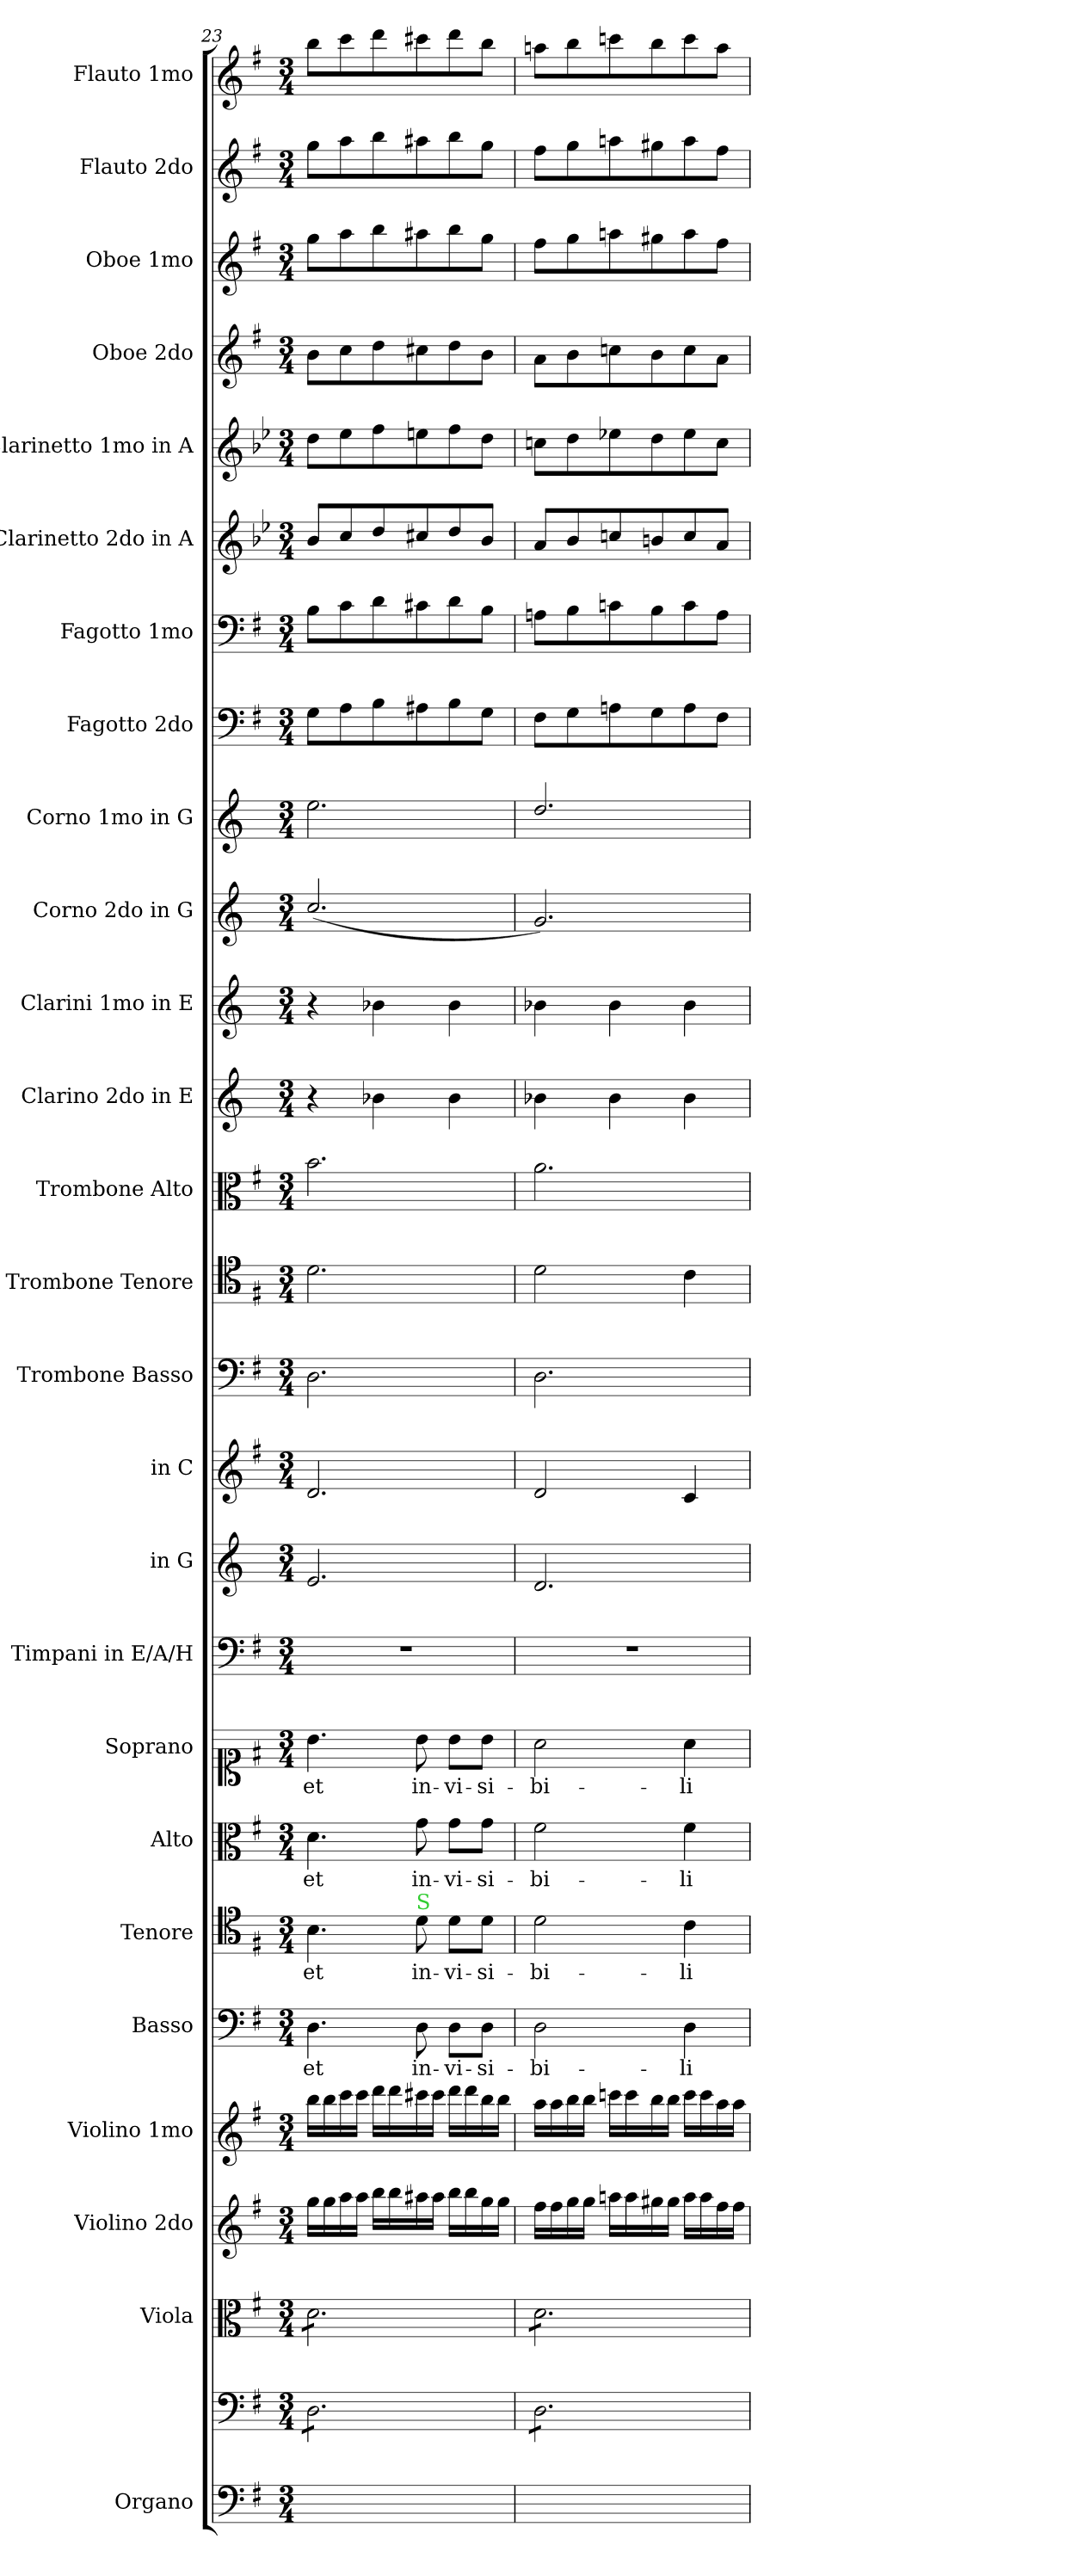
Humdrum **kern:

**kern	**kern	**kern	**kern	**kern	**kern	**text	**kern	**text	**kern	**text	**kern	**text	**kern	**kern	**kern	**kern	**kern	**kern	**kern	**kern	**kern	**kern	**kern	**kern	**kern	**kern	**kern	**kern	**kern	**kern
*part26	*part26	*part25	*part24	*part23	*part22	*part22	*part21	*part21	*part20	*part20	*part19	*part19	*part18	*part17	*part16	*part15	*part14	*part13	*part12	*part11	*part10	*part9	*part8	*part7	*part6	*part5	*part4	*part3	*part2	*part1
*staff27	*staff26	*staff25	*staff24	*staff23	*staff22	*staff22	*staff21	*staff21	*staff20	*staff20	*staff19	*staff19	*staff18	*staff17	*staff16	*staff15	*staff14	*staff13	*staff12	*staff11	*staff10	*staff9	*staff8	*staff7	*staff6	*staff5	*staff4	*staff3	*staff2	*staff1
*I"Organo	*	*I"Viola	*I"Violino 2do	*I"Violino 1mo	*I"Basso	*	*I"Tenore	*	*I"Alto	*	*I"Soprano	*	*I"Timpani in E/A/H	*I"in G	*I"in C	*I"Trombone Basso	*I"Trombone Tenore	*I"Trombone Alto	*I"Clarino 2do in E	*I"Clarini 1mo in E	*I"Corno 2do in G	*I"Corno 1mo in G	*I"Fagotto 2do	*I"Fagotto 1mo	*I"Clarinetto 2do in A	*I"Clarinetto 1mo in A	*I"Oboe 2do	*I"Oboe 1mo	*I"Flauto 2do	*I"Flauto 1mo
*I'Org	*	*I'Va	*	*	*I'B	*	*I'T	*	*I'A	*	*I'S	*	*I'Timp	*	*	*	*	*	*	*I'Clno I	*	*I'Cor I	*	*	*I'Cl II	*I'Cl I	*	*	*	*
*clefF4	*clefF4	*clefC3	*clefG2	*clefG2	*clefF4	*	*clefC4	*	*clefC3	*	*clefC1	*	*clefF4	*clefG2	*clefG2	*clefF4	*clefC4	*clefC3	*clefG2	*clefG2	*clefG2	*clefG2	*clefF4	*clefF4	*clefG2	*clefG2	*clefG2	*clefG2	*clefG2	*clefG2
*	*	*	*	*	*	*	*	*	*	*	*	*	*	*ITrd3c5	*	*	*	*	*ITrd-2c-4	*ITrd-2c-4	*ITrd3c5	*ITrd3c5	*	*	*ITrd2c3	*ITrd2c3	*	*	*	*
*k[f#]	*k[f#]	*k[f#]	*k[f#]	*k[f#]	*k[f#]	*	*k[f#]	*	*k[f#]	*	*k[f#]	*	*k[f#]	*k[f#]	*k[f#]	*k[f#]	*k[f#]	*k[f#]	*k[f#c#g#d#]	*k[f#c#g#d#]	*k[f#]	*k[f#]	*k[f#]	*k[f#]	*k[f#]	*k[f#]	*k[f#]	*k[f#]	*k[f#]	*k[f#]
*e:	*e:	*e:	*e:	*e:	*e:	*	*e:	*	*e:	*	*e:	*	*	*	*	*e:	*e:	*e:	*	*	*	*	*e:	*e:	*	*	*e:	*e:	*e:	*e:
*M3/4	*M3/4	*M3/4	*M3/4	*M3/4	*M3/4	*	*M3/4	*	*M3/4	*	*M3/4	*	*M3/4	*M3/4	*M3/4	*M3/4	*M3/4	*M3/4	*M3/4	*M3/4	*M3/4	*M3/4	*M3/4	*M3/4	*M3/4	*M3/4	*M3/4	*M3/4	*M3/4	*M3/4
=23	=23	=23	=23	=23	=23	=23	=23	=23	=23	=23	=23	=23	=23	=23	=23	=23	=23	=23	=23	=23	=23	=23	=23	=23	=23	=23	=23	=23	=23	=23
*	*tremolo	*	*	*	*	*	*	*	*	*	*	*	*	*	*	*	*	*	*	*	*	*	*	*	*	*	*	*	*	*
*	*	*tremolo	*	*	*	*	*	*	*	*	*	*	*	*	*	*	*	*	*	*	*	*	*	*	*	*	*	*	*	*
2.ryy	8D\L	8d\L	16gg\LL	16bb\LL	4.D\	et	4.B\	et	4.d\	et	4.b\	et	2.r	2.B/	2.d/	2.D\	2.d\	2.b\	4r	4r	(>2.g/	2.b\	8G\L	8B\L	8g/L	8b\L	8b\L	8gg\L	8gg\L	8bb\L
.	.	.	16gg\	16bb\	.	.	.	.	.	.	.	.	.	.	.	.	.	.	.	.	.	.	.	.	.	.	.	.	.	.
.	8D\	8d\	16aa\	16ccc\	.	.	.	.	.	.	.	.	.	.	.	.	.	.	.	.	.	.	8A\	8c\	8a/	8cc\	8cc\	8aa\	8aa\	8ccc\
.	.	.	16aa\JJ	16ccc\JJ	.	.	.	.	.	.	.	.	.	.	.	.	.	.	.	.	.	.	.	.	.	.	.	.	.	.
.	8D\	8d\	16bb\LL	16ddd\LL	.	.	.	.	.	.	.	.	.	.	.	.	.	.	4ddn\	4ddn\	.	.	8B\	8d\	8b\	8dd\	8dd\	8bb\	8bb\	8ddd\
.	.	.	16bb\	16ddd\	.	.	.	.	.	.	.	.	.	.	.	.	.	.	.	.	.	.	.	.	.	.	.	.	.	.
!	!	!	!	!	!	!	!LO:TX:a:color=limegreen:t=S	!	!	!	!	!	!	!	!	!	!	!	!	!	!	!	!	!	!	!	!	!	!	!
.	8D\	8d\	16aa#X\	16ccc#X\	8D\	in-	8d\	in-	8g\	in-	8b\	in-	.	.	.	.	.	.	.	.	.	.	8A#X\	8c#X\	8a#X/	8cc#X\	8cc#X\	8aa#X\	8aa#X\	8ccc#X\
.	.	.	16aa#\JJ	16ccc#\JJ	.	.	.	.	.	.	.	.	.	.	.	.	.	.	.	.	.	.	.	.	.	.	.	.	.	.
.	8D\	8d\	16bb\LL	16ddd\LL	8D\L	-vi-	8d\L	-vi-	8g\L	-vi-	8b\L	-vi-	.	.	.	.	.	.	4dd\	4dd\	.	.	8B\	8d\	8b\	8dd\	8dd\	8bb\	8bb\	8ddd\
.	.	.	16bb\	16ddd\	.	.	.	.	.	.	.	.	.	.	.	.	.	.	.	.	.	.	.	.	.	.	.	.	.	.
.	8D\J	8d\J	16gg\	16bb\	8D\J	-si-	8d\J	-si-	8g\J	-si-	8b\J	-si-	.	.	.	.	.	.	.	.	.	.	8G\J	8B\J	8g/J	8b\J	8b\J	8gg\J	8gg\J	8bb\J
.	.	.	16gg\JJ	16bb\JJ	.	.	.	.	.	.	.	.	.	.	.	.	.	.	.	.	.	.	.	.	.	.	.	.	.	.
=24	=24	=24	=24	=24	=24	=24	=24	=24	=24	=24	=24	=24	=24	=24	=24	=24	=24	=24	=24	=24	=24	=24	=24	=24	=24	=24	=24	=24	=24	=24
2.ryy	8D\L	8d\L	16ff#\LL	16aa\LL	2D\	-bi-	2d\	-bi-	2f#\	-bi-	2a\	-bi-	2.r	2.A/	2d/	2.D\	2d\	2.a\	4ddn\	4ddn\	2.d/)	2.a/	8F#\L	8An\L	8f#/L	8an/L	8a/L	8ff#\L	8ff#\L	8aan\L
.	.	.	16ff#\	16aa\	.	.	.	.	.	.	.	.	.	.	.	.	.	.	.	.	.	.	.	.	.	.	.	.	.	.
.	8D\	8d\	16gg\	16bb\	.	.	.	.	.	.	.	.	.	.	.	.	.	.	.	.	.	.	8G\	8B\	8g/	8b\	8b\	8gg\	8gg\	8bb\
.	.	.	16gg\JJ	16bb\JJ	.	.	.	.	.	.	.	.	.	.	.	.	.	.	.	.	.	.	.	.	.	.	.	.	.	.
.	8D\	8d\	16aan\LL	16cccn\LL	.	.	.	.	.	.	.	.	.	.	.	.	.	.	4dd\	4dd\	.	.	8An\	8cn\	8an/	8ccn\	8ccn\	8aan\	8aan\	8cccn\
.	.	.	16aa\	16ccc\	.	.	.	.	.	.	.	.	.	.	.	.	.	.	.	.	.	.	.	.	.	.	.	.	.	.
.	8D\	8d\	16gg#X\	16bb\	.	.	.	.	.	.	.	.	.	.	.	.	.	.	.	.	.	.	8G\	8B\	8g#X/	8b\	8b\	8gg#X\	8gg#X\	8bb\
.	.	.	16gg#\JJ	16bb\JJ	.	.	.	.	.	.	.	.	.	.	.	.	.	.	.	.	.	.	.	.	.	.	.	.	.	.
.	8D\	8d\	16aa\LL	16ccc\LL	4D\	-li-	4c\	-li-	4f#\	-li-	4a\	-li-	.	.	4c/	.	4c\	.	4dd\	4dd\	.	.	8A\	8c\	8a/	8cc\	8cc\	8aa\	8aa\	8ccc\
.	.	.	16aa\	16ccc\	.	.	.	.	.	.	.	.	.	.	.	.	.	.	.	.	.	.	.	.	.	.	.	.	.	.
.	8D\J	8d\J	16ff#\	16aa\	.	.	.	.	.	.	.	.	.	.	.	.	.	.	.	.	.	.	8F#\J	8A\J	8f#/J	8a/J	8a/J	8ff#\J	8ff#\J	8aa\J
*	*	*Xtremolo	*	*	*	*	*	*	*	*	*	*	*	*	*	*	*	*	*	*	*	*	*	*	*	*	*	*	*	*
*	*Xtremolo	*	*	*	*	*	*	*	*	*	*	*	*	*	*	*	*	*	*	*	*	*	*	*	*	*	*	*	*	*
.	.	.	16ff#\JJ	16aa\JJ	.	.	.	.	.	.	.	.	.	.	.	.	.	.	.	.	.	.	.	.	.	.	.	.	.	.
=	=	=	=	=	=	=	=	=	=	=	=	=	=	=	=	=	=	=	=	=	=	=	=	=	=	=	=	=	=	=
*-	*-	*-	*-	*-	*-	*-	*-	*-	*-	*-	*-	*-	*-	*-	*-	*-	*-	*-	*-	*-	*-	*-	*-	*-	*-	*-	*-	*-	*-	*-
